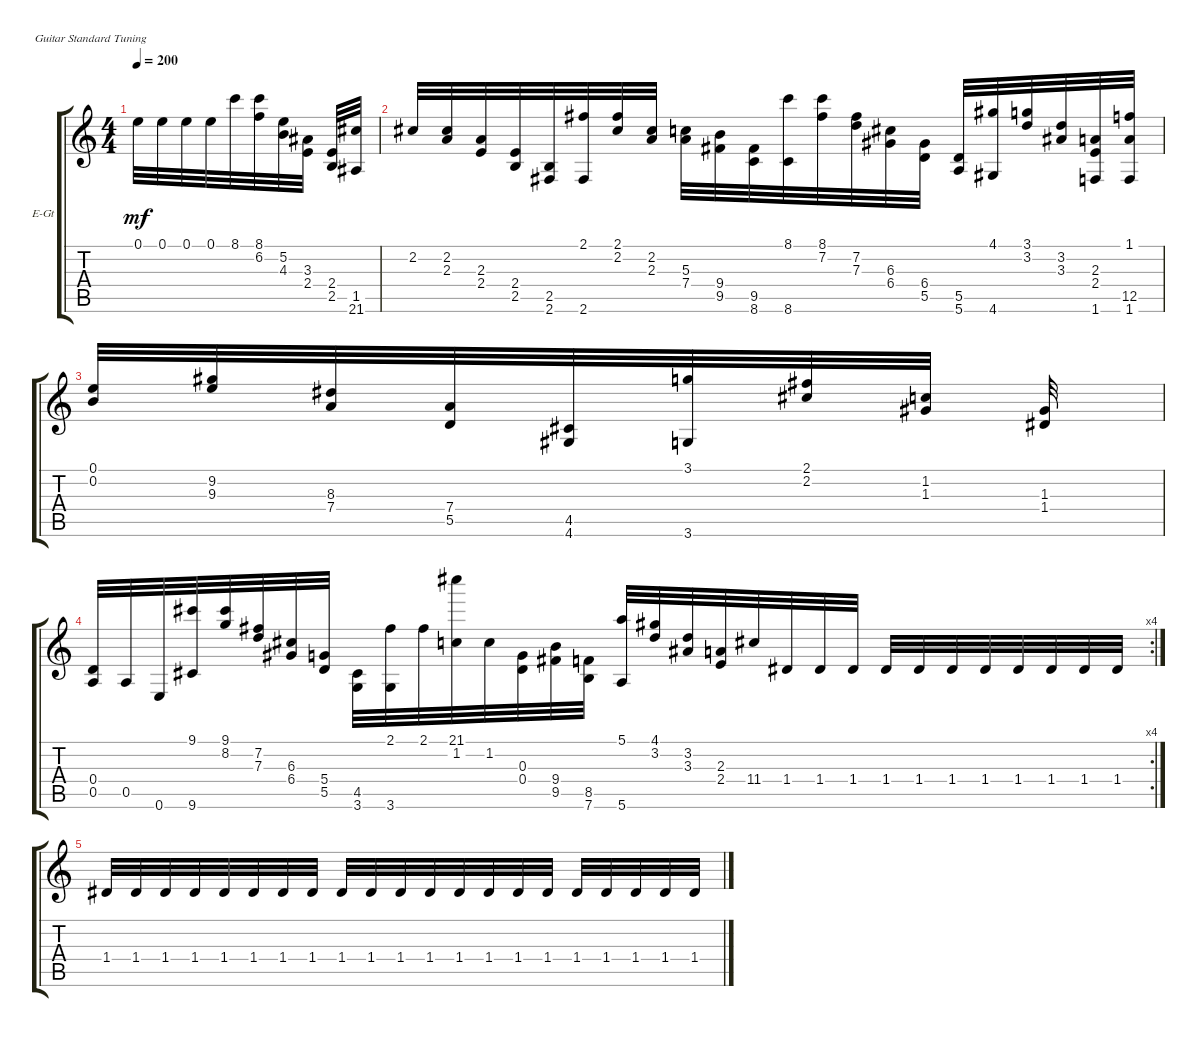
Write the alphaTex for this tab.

\defaultSystemsLayout 4
\bracketExtendMode groupsimilarinstruments
\firstSystemTrackNameOrientation horizontal
\otherSystemsTrackNameOrientation horizontal
\track ("Electric Guitar" "E-Gt") {instrument distortionguitar}
\staff {score tabs}
\tuning (E4 B3 G3 D3 A2 E2)
\ts (4 4)
\tempo 200
\clef g2
\ks c
0.1.32{dy mf} 0.1.32 0.1.32 0.1.32 8.1.32 (8.1 6.2).32 (5.2 4.3).32 (3.3 2.4).32 (2.4 2.5).32 (1.5 21.6).32 |
2.2.32 (2.2 2.3).32 (2.3 2.4).32 (2.4 2.5).32 (2.5 2.6).32 (2.6 2.1).32 (2.1 2.2).32 (2.2 2.3).32 (5.3 7.4).32 (9.4 9.5).32 (9.5 8.6).32 (8.6 8.1).32 (8.1 7.2).32 (7.2 7.3).32 (6.3 6.4).32 (6.4 5.5).32 (5.5 5.6).32 (4.6 4.1).32 (3.1 3.2).32 (3.2 3.3).32 (2.3 2.4 1.6).32 (12.5 1.6 1.1).32 |
(0.1 0.2).32 (9.2 9.3).32 (8.3 7.4).32 (7.4 5.5).32 (4.5 4.6).32 (3.6 3.1).32 (2.1 2.2).32 (1.2 1.3).32 (1.3 1.4).32 |
\rc 4
(0.4 0.5).32 0.5.32 0.6.32 (9.6 9.1).32 (9.1 8.2).32 (7.2 7.3).32 (6.3 6.4).32 (5.4 5.5).32 (4.5 3.6).32 (3.6 2.1).32 2.1.32 (21.1 1.2).32 1.2.32 (0.3 0.4).32 (9.4 9.5).32 (8.5 7.6).32 (5.6 5.1).32 (4.1 3.2).32 (3.2 3.3).32 (2.3 2.4).32 11.4.32 1.4.32 1.4.32 1.4.32 1.4.32 1.4.32 1.4.32 1.4.32 1.4.32 1.4.32 1.4.32 1.4.32 |
1.4.32 1.4.32 1.4.32 1.4.32 1.4.32 1.4.32 1.4.32 1.4.32 1.4.32 1.4.32 1.4.32 1.4.32 1.4.32 1.4.32 1.4.32 1.4.32 1.4.32 1.4.32 1.4.32 1.4.32 1.4.32
